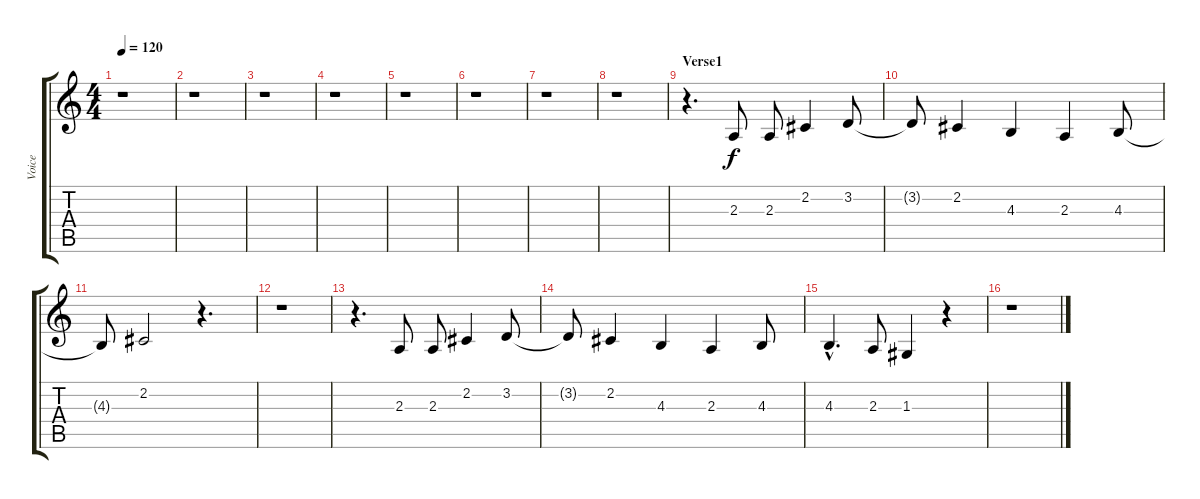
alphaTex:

\track ("Voice" "Voice") {instrument lead1square}
\staff {score tabs}
\tuning (E4 B3 G3 D3 A2 E2) {hide}
\ts (4 4)
\tempo 120
\clef g2
\ks c
r.1{dy f instrument lead1square} |
r.1 |
r.1 |
r.1 |
r.1 |
r.1 |
r.1 |
r.1 |
\section ("" "Verse1")
r.4{d} 2.3.8 2.3.8 2.2.4 3.2.8 |
3.2{t}.8 2.2.4 4.3.4 2.3.4 4.3.8 |
4.3{t}.8 2.2.2 r.4{d} |
r.1 |
r.4{d} 2.3.8 2.3.8 2.2.4 3.2.8 |
3.2{t}.8 2.2.4 4.3.4 2.3.4 4.3.8 |
4.3{hac}.4{d} 2.3.8 1.3.4 r.4 |
r.1
